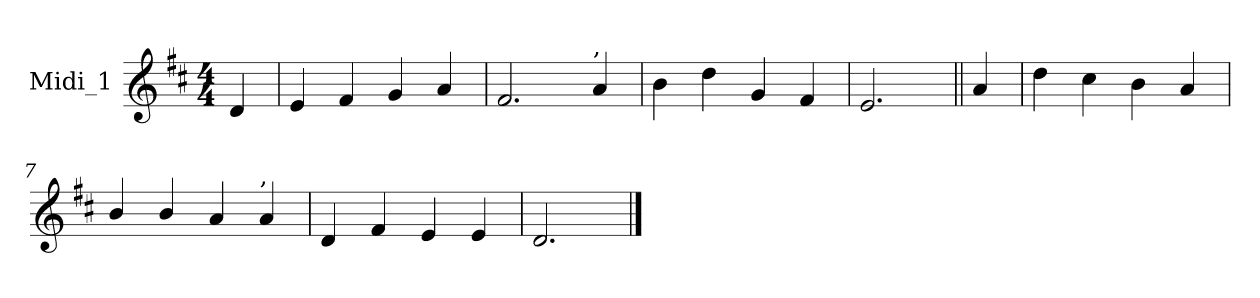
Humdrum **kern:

**kern
*part1
*staff1
*I"Midi_1
*clefG2
*k[f#c#]
*D:
*M4/4
=
4d
=1
4e
4f#
4g
4a
=2
2.f#
!LO:TX:a:t=,
4a
=3
4b
4dd
4g
4f#
=4
2.e
!!LO:LB:g=z
=5||
4a
=6
4dd
4cc#
4b
4a
=7
4b/
4b/
4a
!LO:TX:a:t=,
4a
=8
4d
4f#
4e
4e
=9
2.d
==
*-
